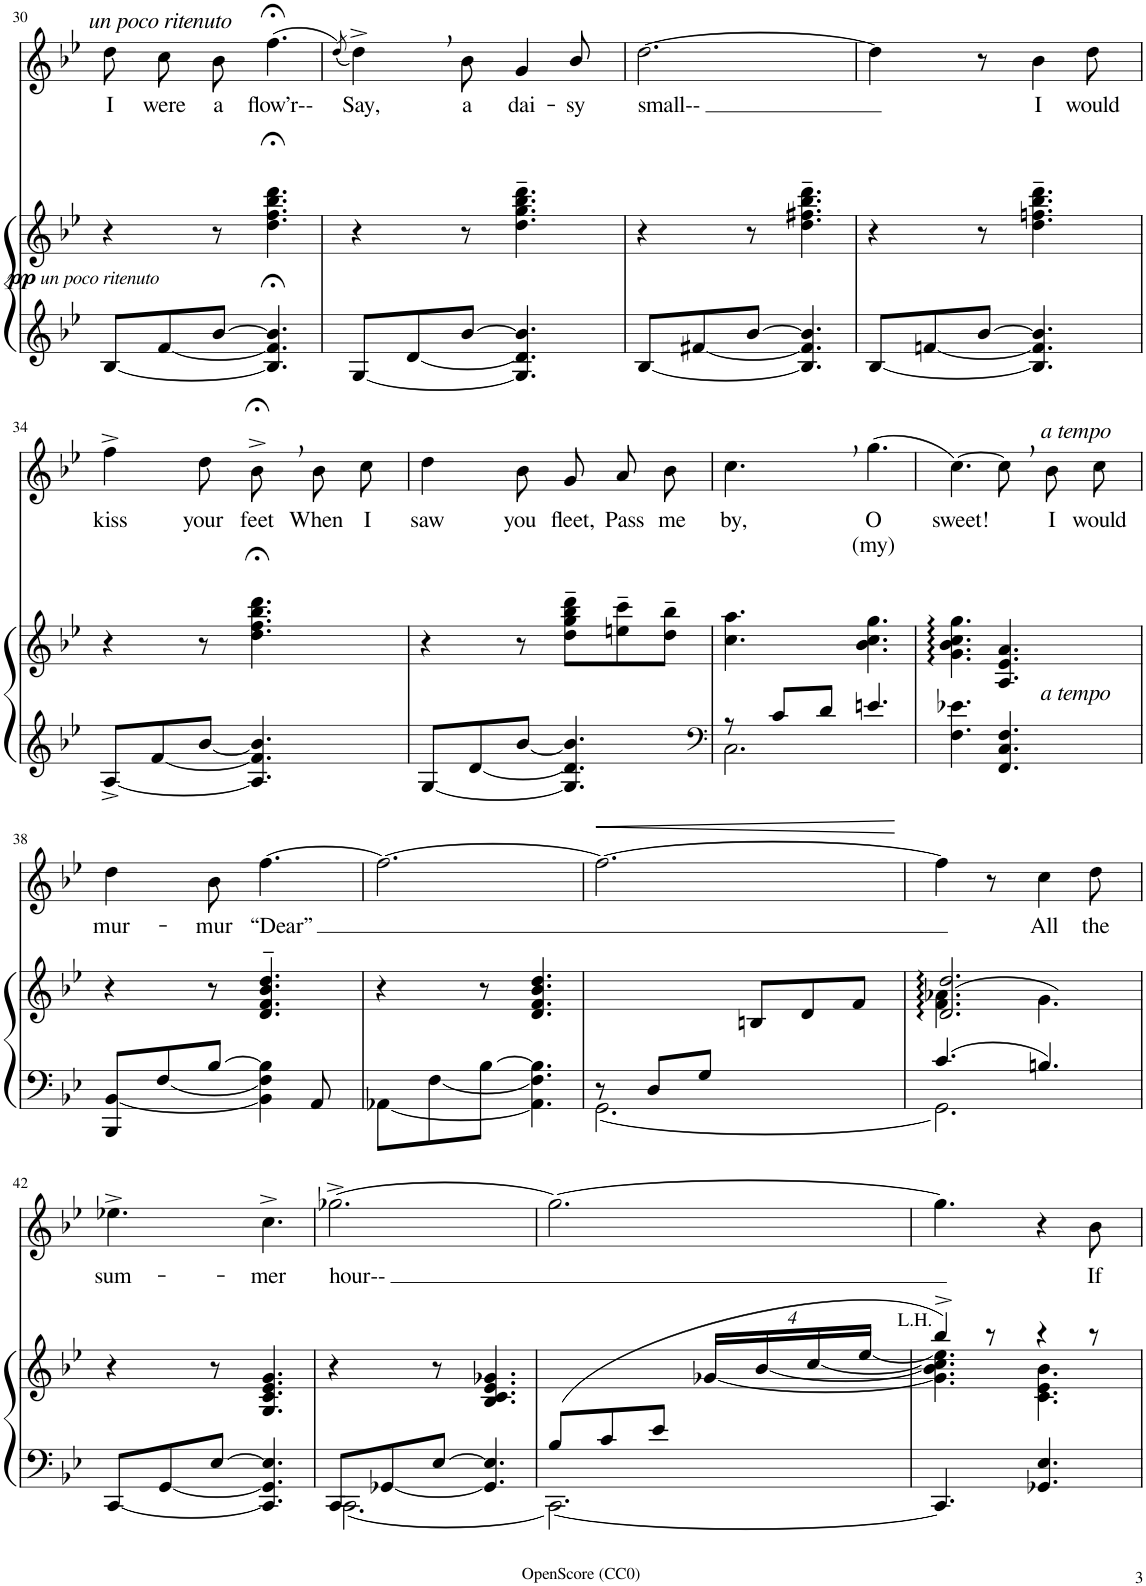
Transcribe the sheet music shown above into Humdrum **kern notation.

**kern	**kern	**dynam	**kern	**text	**text	**dynam
*part2	*part2	*part2	*part1	*part1	*part1	*part1
*staff3	*staff2	*staff2/3	*staff1	*staff1	*staff1	*staff1
*I"Piano	*	*	*I"Voice	*	*	*
*I'Pno	*	*	*	*	*	*
!!LO:PB:g=z
*clefG2	*clefG2	*	*clefG2	*	*	*
*k[b-e-]	*k[b-e-]	*	*k[b-e-]	*	*	*
*M6/8	*M6/8	*	*M6/8	*	*	*
=30	=30	=30	=30	=30	=30	=30
!	!	!	!LO:TX:a:i:t=un poco ritenuto	!	!	!
!	!	!LO:DY:b	!	!LO:LY:b	!	!
!	!	!LO:DY:n=1:b	!	!	!	!
[<8B-/L	4r	pp other-dynamics	8dd\L	I	.	.
!	!	!	!	!LO:LY:b	!	!
[<8f/	.	.	8cc\	were	.	.
!	!	!	!	!LO:LY:b	!	!
[>8b-/J	8r	.	8b-\J	a	.	.
!	!	!	!	!LO:LY:b	!	!
4.B-/];< 4.f/];< 4.b-/];<	4.dd\;< 4.ff\;< 4.bb-\;< 4.ddd\;<	.	(4.ff;<\	flow’r--	.	.
=31	=31	=31	=31	=31	=31	=31
.	.	.	(8qdd/)	.	.	.
!	!	!	!	!LO:LY:b	!	!
[<8G/L	4r	.	4dd^,\)	Say,	.	.
[<8d/	.	.	.	.	.	.
!	!	!	!	!LO:LY:b	!	!
[>8b-/J	8r	.	8b-\	a	.	.
!	!	!	!	!LO:LY:b	!	!
4.G/] 4.d/] 4.b-/]	4.dd\~ 4.gg\~ 4.bb-\~ 4.ddd\~	.	4g/	dai-	.	.
!	!	!	!	!LO:LY:b	!	!
.	.	.	8b-/	-sy	.	.
=32	=32	=32	=32	=32	=32	=32
!	!	!	!	!LO:LY:b	!	!
[<8B-/L	4r	.	[2.dd\	small--	.	.
[<8f#X/	.	.	.	.	.	.
[>8b-/J	8r	.	.	.	.	.
4.B-/] 4.f#/] 4.b-/]	4.dd\~ 4.ff#X\~ 4.bb-\~ 4.ddd\~	.	.	.	.	.
=33	=33	=33	=33	=33	=33	=33
[<8B-/L	4r	.	4dd\]	.	.	.
[<8fn/	.	.	.	.	.	.
[>8b-/J	8r	.	8r	.	.	.
!	!	!	!	!LO:LY:b	!	!
4.B-/] 4.f/] 4.b-/]	4.dd\~ 4.ffn\~ 4.bb-\~ 4.ddd\~	.	4b-\	I	.	.
!	!	!	!	!LO:LY:b	!	!
.	.	.	8dd\	would	.	.
!!LO:LB:g=z
=34	=34	=34	=34	=34	=34	=34
!	!	!	!	!LO:LY:b	!	!
[<8A^/L	4r	.	4ff^\	kiss	.	.
[<8f/	.	.	.	.	.	.
!	!	!	!	!LO:LY:b	!	!
[8b-/J	8r	.	8dd\	your	.	.
!	!	!	!	!LO:LY:b	!	!
4.A/] 4.f/] 4.b-/]	4.dd\;< 4.ff\;< 4.bb-\;< 4.ddd\;<	.	8b-;<^,\L	feet	.	.
!	!	!	!	!LO:LY:b	!	!
.	.	.	8b-\	When	.	.
!	!	!	!	!LO:LY:b	!	!
.	.	.	8cc\J	I	.	.
=35	=35	=35	=35	=35	=35	=35
!	!	!	!	!LO:LY:b	!	!
[<8G/L	4r	.	4dd\	saw	.	.
[<8d/	.	.	.	.	.	.
!	!	!	!	!LO:LY:b	!	!
[8b-/J	8r	.	8b-\	you	.	.
!	!	!	!	!LO:LY:b	!	!
4.G/] 4.d/] 4.b-/]	8dd\~ 8gg\~ 8bb-\~ 8ddd\~L	.	8g/L	fleet,	.	.
!	!	!	!	!LO:LY:b	!	!
.	8een\~ 8ccc\~	.	8a/	Pass	.	.
!	!	!	!	!LO:LY:b	!	!
.	8dd\~ 8bb-\~J	.	8b-/J	me	.	.
=36	=36	=36	=36	=36	=36	=36
*clefF4	*	*	*	*	*	*
*^	*	*	*	*	*	*
!	!	!	!	!	!LO:LY:b	!	!
8r	2.C\	4.cc\ 4.aa\	.	4.cc,\	by,	.	.
8c/L	.	.	.	.	.	.	.
8d/J	.	.	.	.	.	.	.
!	!	!	!	!	!LO:LY:b	!LO:LY:b	!
4.en/	.	4.b-\ 4.cc\ 4.gg\	.	(4.gg\	O	(my)	.
*v	*v	*	*	*	*	*	*
=37	=37	=37	=37	=37	=37	=37
!	!	!	!	!LO:LY:b	!	!
4.F\ 4.e-X\	4.g\ 4.b-\ 4.cc\ 4.gg\	.	[4.cc\)	sweet!	.	.
!	!LO:TX:b:i:t=a tempo	!	!	!	!	!
4.FF/ 4.C/ 4.F/	4.A/ 4.e-/ 4.a/	.	8cc,\L]	.	.	.
!	!	!	!LO:TX:a:i:t=a tempo	!	!	!
!	!	!	!	!LO:LY:b	!	!
.	.	.	8b-\	I	.	.
!	!	!	!	!LO:LY:b	!	!
.	.	.	8cc\J	would	.	.
!!LO:LB:g=z
=38	=38	=38	=38	=38	=38	=38
!	!	!	!	!LO:LY:b	!	!
8BBB-/ [<8BB-/L	4r	.	4dd\	mur-	.	.
[<8F/	.	.	.	.	.	.
!	!	!	!	!LO:LY:b	!	!
[8B-/J	8r	.	8b-\	-mur	.	.
!	!	!	!	!LO:LY:b	!	!
4BB-\] 4F\] 4B-\]	4.d/~> 4.f/~> 4.b-/~> 4.dd/~>	.	[4.ff\	“Dear”	.	.
8AA/	.	.	.	.	.	.
=39	=39	=39	=39	=39	=39	=39
[<8AA-X\L	4r	.	2.ff\_	.	.	.
[<8F\	.	.	.	.	.	.
[8B-\J	8r	.	.	.	.	.
4.AA-\] 4.F\] 4.B-\]	4.d/ 4.f/ 4.b-/ 4.dd/	.	.	.	.	.
=40	=40	=40	=40	=40	=40	=40
*^	*	*	*	*	*	*
!	!	!	!	!	!	!	!LO:HP:b
8ryy	[<2.GG\	8r	.	2.ff\_	.	.	<
8D/L	.	4ryy	.	.	.	.	.
8G/J	.	.	.	.	.	.	.
4.ryy	.	8Bn/L	.	.	.	.	.
.	.	8d/	.	.	.	.	.
.	.	8f/J	.	.	.	.	.
*v	*v	*	*	*	*	*	*
.	.	.	.	.	.	[
=41	=41	=41	=41	=41	=41	=41
*^	*^	*	*	*	*	*
4.c/	2.GG\]	2.d/ 2.dd/	(>4.f\ 4.a-X\	.	4ff\]	.	.	.
.	.	.	.	.	8r	.	.	.
!	!	!	!	!	!	!LO:LY:b	!	!
4.Bn/	.	.	4.g\)	.	4cc\	All	.	.
!	!	!	!	!	!	!LO:LY:b	!	!
.	.	.	.	.	8dd\	the	.	.
*v	*v	*	*	*	*	*	*	*
*	*v	*v	*	*	*	*	*
!!LO:LB:g=z
=42	=42	=42	=42	=42	=42	=42
!	!	!	!	!LO:LY:b	!	!
[<8CC/L	4r	.	4.ee-X^\	sum-	.	.
[<8GG/	.	.	.	.	.	.
[>8E-/J	8r	.	.	.	.	.
!	!	!	!	!LO:LY:b	!	!
4.CC/] 4.GG/] 4.E-/]	4.G/ 4.c/ 4.e-/ 4.g/	.	4.cc^\	-mer	.	.
=43	=43	=43	=43	=43	=43	=43
*^	*	*	*	*	*	*
!	!	!	!	!	!LO:LY:b	!	!
8CC/L	[2.CC\	4r	.	[2.gg-X^\	hour--	.	.
[<8GG-X/	.	.	.	.	.	.	.
[8E-/J	.	8r	.	.	.	.	.
4.GG-/] 4.E-/]	.	4.B-/ 4.c/ 4.e-/ 4.g-X/	.	.	.	.	.
=44	=44	=44	=44	=44	=44	=44	=44
(>8B-/L	2.CC\_	4.ryy	.	2.gg-\_	.	.	.
8c/	.	.	.	.	.	.	.
8e-/J	.	.	.	.	.	.	.
*	*	*Xbrackettup	*	*	*	*	*
4.ryy	.	[<32%3g-X/LL	.	.	.	.	.
.	.	[<32%3b-/	.	.	.	.	.
.	.	[<32%3cc/	.	.	.	.	.
.	.	[<32%3ee-/JJ	.	.	.	.	.
*v	*v	*	*	*	*	*	*
=45	=45	=45	=45	=45	=45	=45
*	*^	*	*	*	*	*
!	!LO:TX:a:t=L.H.	!	!	!	!	!	!
4.CC/]	4bb-^/)	4.g-\] 4.b-\] 4.cc\] 4.ee-\]	.	4.gg-\]	.	.	.
.	8r	.	.	.	.	.	.
4.GG-X/ 4.E-/	4r	4.c\ 4.e-\ 4.b-\	.	4r	.	.	.
!	!	!	!	!	!LO:LY:b	!	!
.	8r	.	.	8b-\	If	.	.
*	*v	*v	*	*	*	*	*
=	=	=	=	=	=	=
*-	*-	*-	*-	*-	*-	*-
